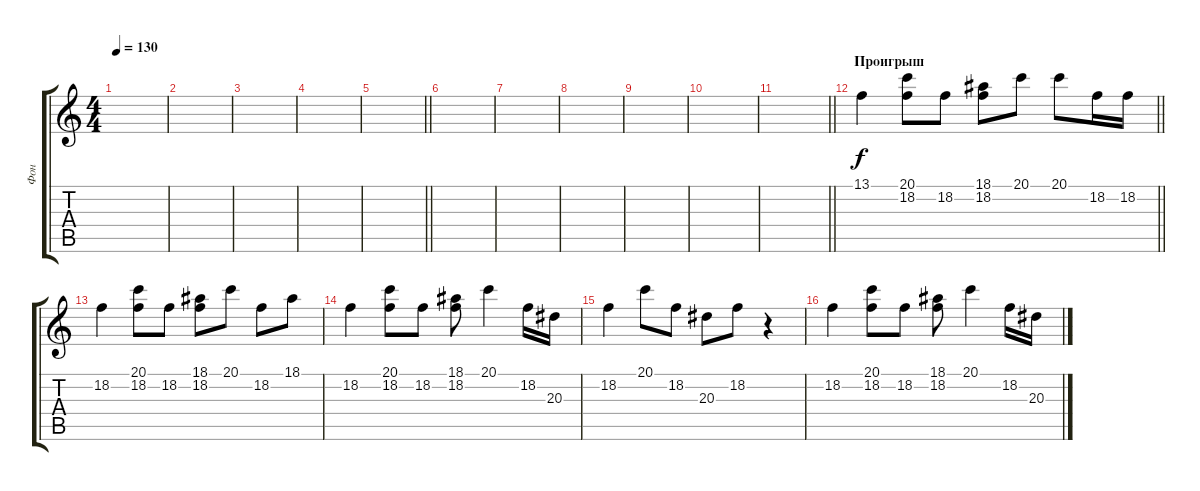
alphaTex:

\track ("Фон" "Фон") {instrument tremolostrings}
\staff {score tabs}
\tuning (E4 B3 G3 D3 A2 E2) {hide}
\ts (4 4)
\tempo 130
\clef g2
\ks c
|
|
|
|
\barLineRight lightlight
|
|
|
|
|
|
\barLineRight lightlight
|
\section ("" "Проигрыш")
\barLineRight lightlight
13.1.4 (20.1 18.2).8 18.2.8 (18.1 18.2).8 20.1.8 20.1.8 18.2.16 18.2.16 |
\section ("" "")
18.2.4 (20.1 18.2).8 18.2.8 (18.1 18.2).8 20.1.8 18.2.8 18.1.8 |
18.2.4 (20.1 18.2).8 18.2.8 (18.1 18.2).8 20.1.4 18.2.16 20.3.16 |
18.2.4 20.1.8 18.2.8 20.3.8 18.2.8 r.4 |
18.2.4 (20.1 18.2).8 18.2.8 (18.1 18.2).8 20.1.4 18.2.16 20.3.16
